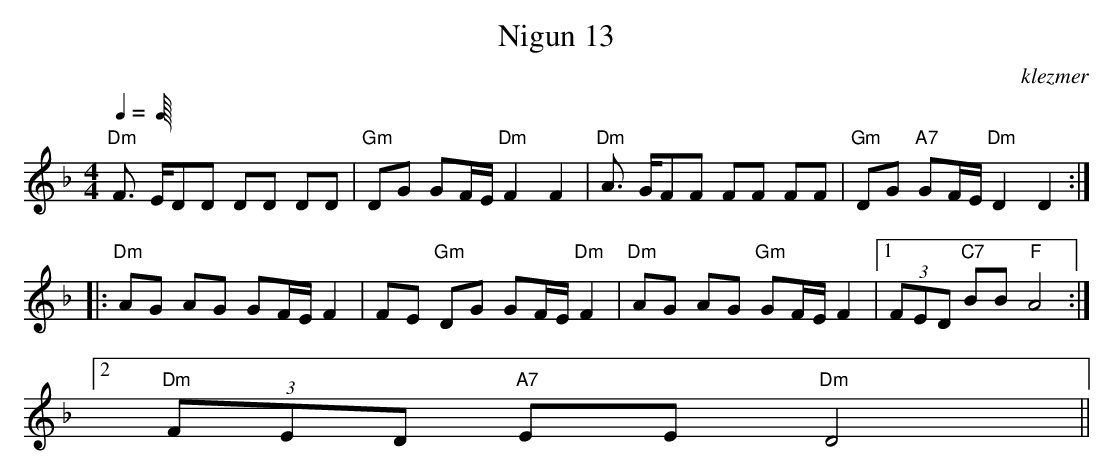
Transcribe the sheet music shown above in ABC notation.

X:1
T:Nigun 13
O:klezmer
M:4/4
L:1/8
Q:1/4=
K:Dm
V:1
"Dm" F3/2 E/DD DD DD |"Gm" DG GF/E/ "Dm" F2 F2 |"Dm" A3/2 G/FF FF FF |"Gm" DG "A7" GF/E/ "Dm" D2 D2 :| |:
"Dm" AG AG GF/E/ F2 |FE "Gm" DG GF/E/ "Dm" F2 |"Dm" AG AG "Gm" GF/E/ F2 |1  (3FED "C7" BB "F" A4 :|2
"Dm"  (3FED "A7" EE "Dm" D4 ||
|]
